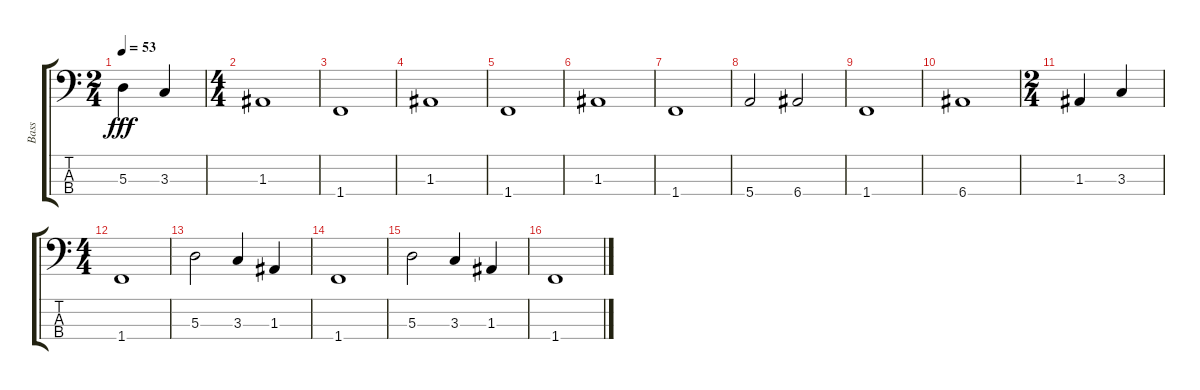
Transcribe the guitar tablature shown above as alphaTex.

\track ("Bass" "Bass") {instrument electricbassfinger}
\staff {score tabs}
\tuning (G2 D2 A1 E1) {hide}
\ts (2 4)
\tempo 53
\clef f4
\ks c
5.3.4{dy fff} 3.3.4 |
\ts (4 4)
1.3.1 |
1.4.1 |
1.3.1 |
1.4.1 |
1.3.1 |
1.4.1 |
5.4.2 6.4.2 |
1.4.1 |
6.4.1 |
\ts (2 4)
1.3.4 3.3.4 |
\ts (4 4)
1.4.1 |
5.3.2 3.3.4 1.3.4 |
1.4.1 |
5.3.2 3.3.4 1.3.4 |
1.4.1
